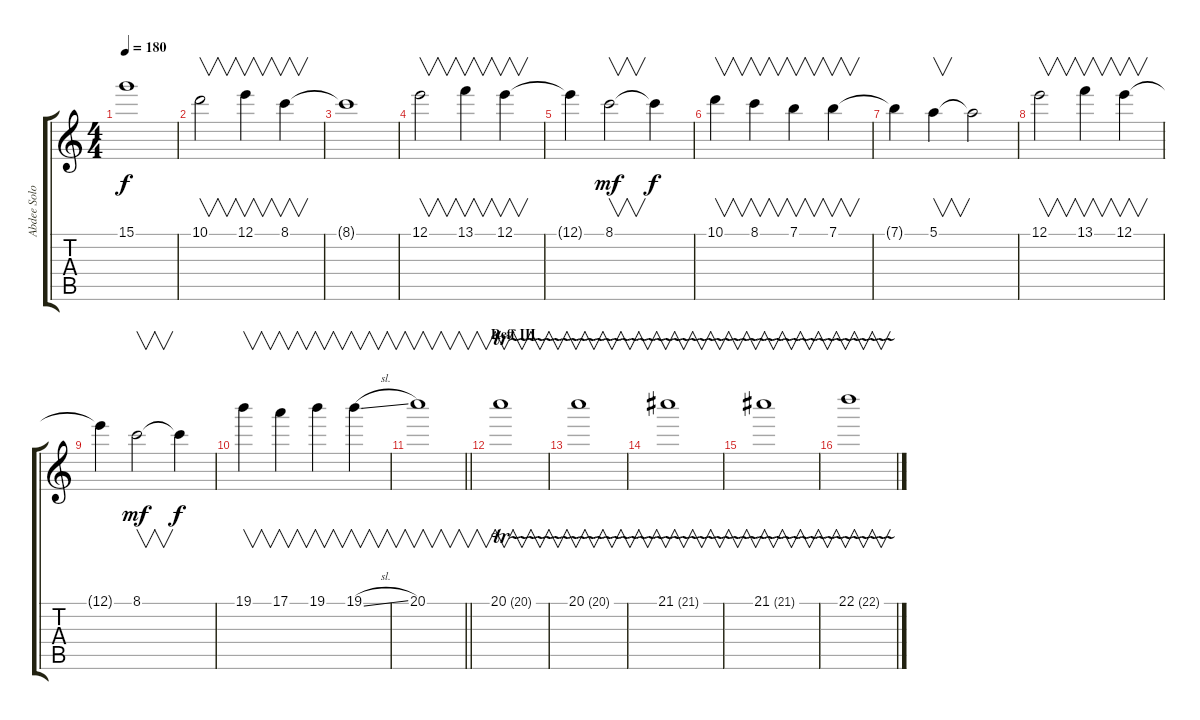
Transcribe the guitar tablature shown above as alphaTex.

\track ("Abdee Solo" "Abdee Solo") {instrument overdrivenguitar}
\staff {score tabs}
\tuning (E4 B3 G3 D3 A2 E2) {hide}
\ts (4 4)
\tempo 180
\clef g2
\ks c
15.1{t}.1{dy f} |
10.1.2{v} 12.1.4{v} 8.1.4{v} |
8.1{t}.1 |
12.1.2{v} 13.1.4{v} 12.1.4{v} |
12.1{t}.4 8.1.2{v dy mf} 8.1{t}.4{dy f} |
10.1.4{v} 8.1.4{v} 7.1.4{v} 7.1.4{v} |
7.1{t}.4 5.1.4{v} 5.1{t}.2 |
12.1.2{v} 13.1.4{v} 12.1.4{v} |
12.1{t}.4 8.1.2{v dy mf} 8.1{t}.4{dy f} |
19.1.4{v} 17.1.4{v} 19.1.4{v} 19.1{sl}.4{v} |
\barLineRight lightlight
20.1.1{v} |
\section ("" "Reff III")
20.1{tr (20 16)}.1{v} |
20.1{tr (20 16)}.1{v} |
21.1{tr (21 16)}.1{v} |
21.1{tr (21 16)}.1{v} |
22.1{tr (22 16)}.1{v}
